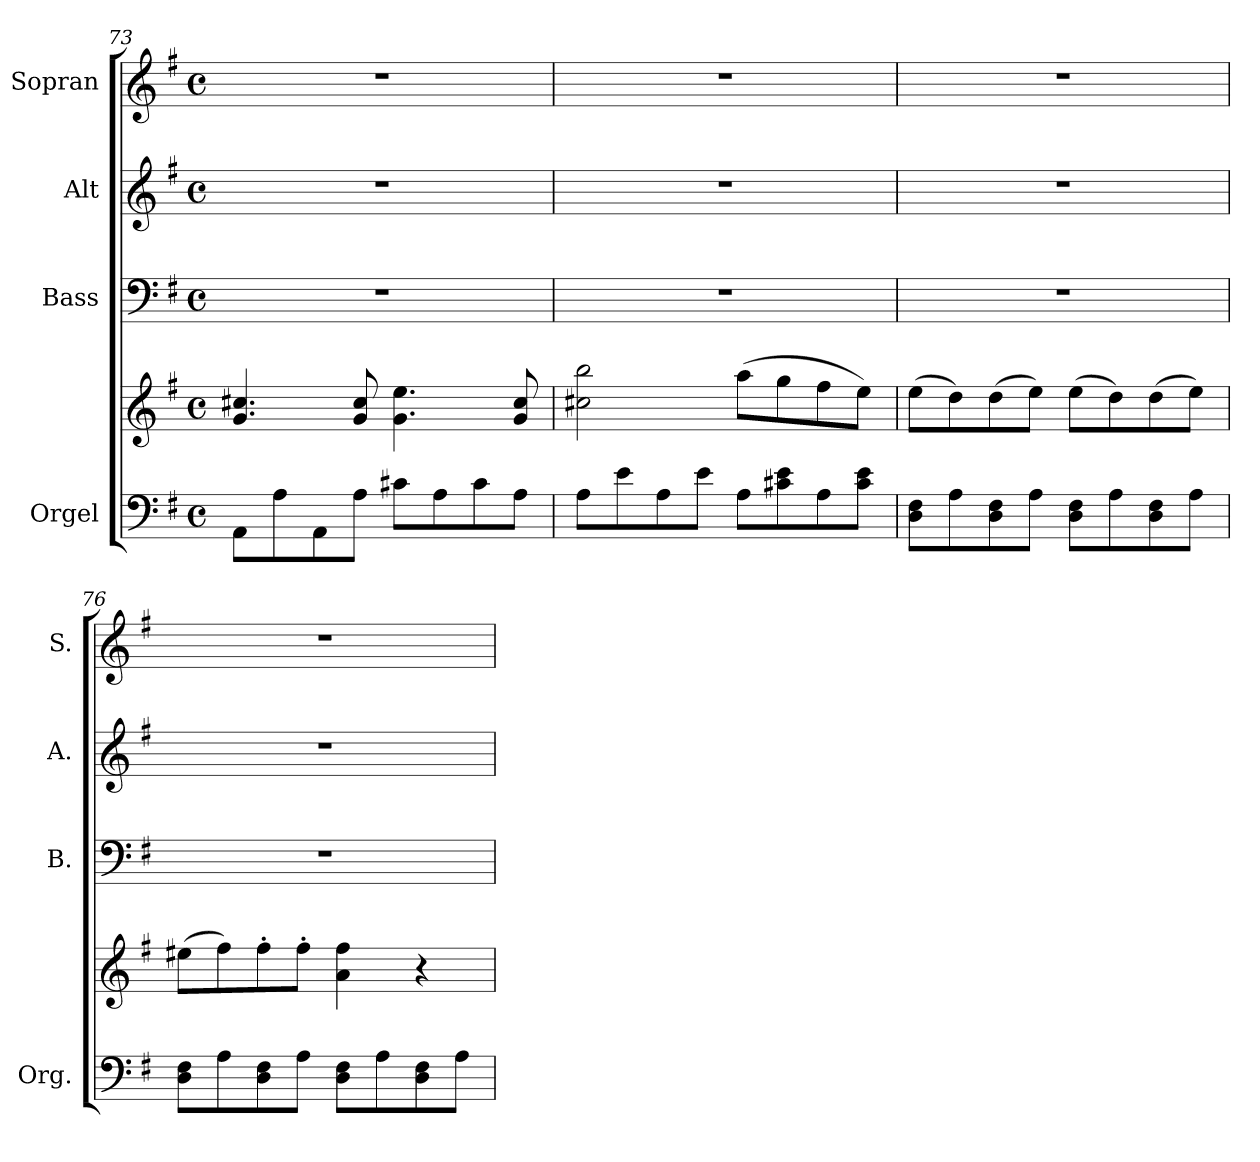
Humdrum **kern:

**kern	**kern	**kern	**kern	**kern
*part4	*part4	*part3	*part2	*part1
*staff5	*staff4	*staff3	*staff2	*staff1
*I"Orgel	*	*I"Bass	*I"Alt	*I"Sopran
*I'Org.	*	*I'B.	*I'A.	*I'S.
*clefF4	*clefG2	*clefF4	*clefG2	*clefG2
*k[f#]	*k[f#]	*k[f#]	*k[f#]	*k[f#]
*G:	*G:	*G:	*G:	*G:
*M4/4	*M4/4	*M4/4	*M4/4	*M4/4
*met(c)	*met(c)	*met(c)	*met(c)	*met(c)
=73	=73	=73	=73	=73
8AA\L	4.g/ 4.cc#X/	1r	1r	1r
8A\	.	.	.	.
8AA\	.	.	.	.
8A\J	8g/ 8cc#/	.	.	.
8c#X\L	4.g\ 4.ee\	.	.	.
8A\	.	.	.	.
8c#\	.	.	.	.
8A\J	8g/ 8cc#/	.	.	.
=74	=74	=74	=74	=74
8A\L	2cc#X\ 2bb\	1r	1r	1r
8e\	.	.	.	.
8A\	.	.	.	.
8e\J	.	.	.	.
8A\L	(>8aa\L	.	.	.
8c#X\ 8e\	8gg\	.	.	.
8A\	8ff#\	.	.	.
8c#\ 8e\J	8ee\J)	.	.	.
!!LO:LB:g=z
=75	=75	=75	=75	=75
8D\ 8F#\L	(>8ee\L	1r	1r	1r
8A\	8dd\)	.	.	.
8D\ 8F#\	(>8dd\	.	.	.
8A\J	8ee\J)	.	.	.
8D\ 8F#\L	(>8ee\L	.	.	.
8A\	8dd\)	.	.	.
8D\ 8F#\	(>8dd\	.	.	.
8A\J	8ee\J)	.	.	.
=76	=76	=76	=76	=76
8D\ 8F#\L	(>8ee#X\L	1r	1r	1r
8A\	8ff#\)	.	.	.
8D\ 8F#\	8ff#'>\	.	.	.
8A\J	8ff#'>\J	.	.	.
8D\ 8F#\L	4a\ 4ff#\	.	.	.
8A\	.	.	.	.
8D\ 8F#\	4r	.	.	.
8A\J	.	.	.	.
=	=	=	=	=
*-	*-	*-	*-	*-
